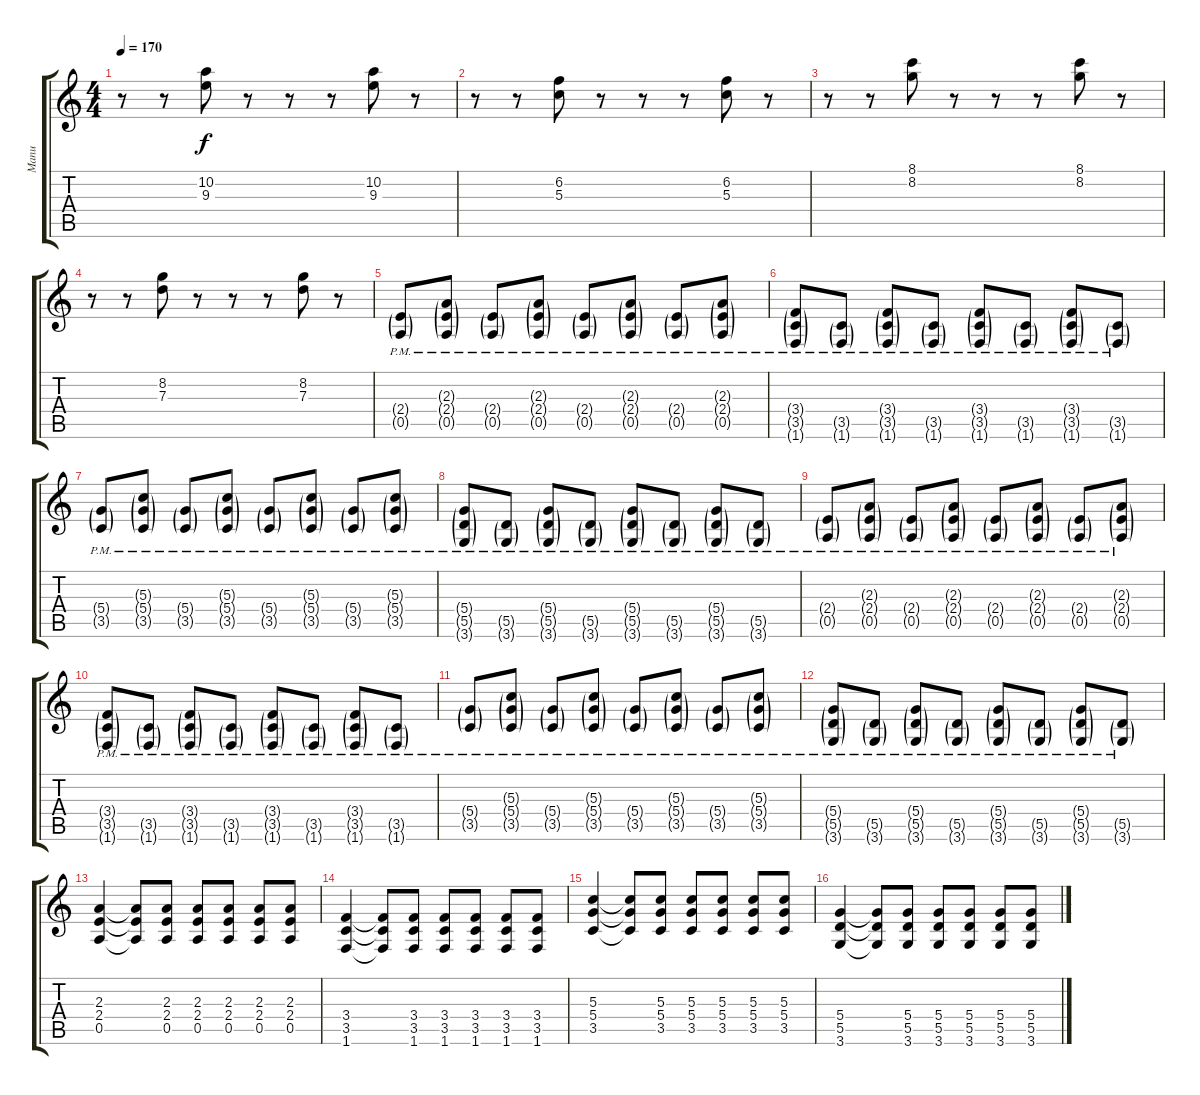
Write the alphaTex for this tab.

\track ("Manu" "Manu") {instrument overdrivenguitar}
\staff {score tabs}
\tuning (E4 B3 G3 D3 A2 E2) {hide}
\ts (4 4)
\tempo 170
\clef g2
\ks c
r.8{dy f} r.8 (10.2 9.3).8 r.8 r.8 r.8 (10.2 9.3).8 r.8 |
r.8 r.8 (6.2 5.3).8 r.8 r.8 r.8 (6.2 5.3).8 r.8 |
r.8 r.8 (8.1 8.2).8 r.8 r.8 r.8 (8.1 8.2).8 r.8 |
r.8 r.8 (8.2 7.3).8 r.8 r.8 r.8 (8.2 7.3).8 r.8 |
(2.4{g pm} 0.5{g pm}).8 (2.3{g pm} 2.4{g pm} 0.5{g pm}).8 (2.4{g pm} 0.5{g pm}).8 (2.3{g pm} 2.4{g pm} 0.5{g pm}).8 (2.4{g pm} 0.5{g pm}).8 (2.3{g pm} 2.4{g pm} 0.5{g pm}).8 (2.4{g pm} 0.5{g pm}).8 (2.3{g pm} 2.4{g pm} 0.5{g pm}).8 |
(3.4{g pm} 3.5{g pm} 1.6{g pm}).8 (3.5{g pm} 1.6{g pm}).8 (3.4{g pm} 3.5{g pm} 1.6{g pm}).8 (3.5{g pm} 1.6{g pm}).8 (3.4{g pm} 3.5{g pm} 1.6{g pm}).8 (3.5{g pm} 1.6{g pm}).8 (3.4{g pm} 3.5{g pm} 1.6{g pm}).8 (3.5{g pm} 1.6{g pm}).8 |
(5.4{g pm} 3.5{g pm}).8 (5.3{g pm} 5.4{g pm} 3.5{g pm}).8 (5.4{g pm} 3.5{g pm}).8 (5.3{g pm} 5.4{g pm} 3.5{g pm}).8 (5.4{g pm} 3.5{g pm}).8 (5.3{g pm} 5.4{g pm} 3.5{g pm}).8 (5.4{g pm} 3.5{g pm}).8 (5.3{g pm} 5.4{g pm} 3.5{g pm}).8 |
(5.4{g pm} 5.5{g pm} 3.6{g pm}).8 (5.5{g pm} 3.6{g pm}).8 (5.4{g pm} 5.5{g pm} 3.6{g pm}).8 (5.5{g pm} 3.6{g pm}).8 (5.4{g pm} 5.5{g pm} 3.6{g pm}).8 (5.5{g pm} 3.6{g pm}).8 (5.4{g pm} 5.5{g pm} 3.6{g pm}).8 (5.5{g pm} 3.6{g pm}).8 |
(2.4{g pm} 0.5{g pm}).8 (2.3{g pm} 2.4{g pm} 0.5{g pm}).8 (2.4{g pm} 0.5{g pm}).8 (2.3{g pm} 2.4{g pm} 0.5{g pm}).8 (2.4{g pm} 0.5{g pm}).8 (2.3{g pm} 2.4{g pm} 0.5{g pm}).8 (2.4{g pm} 0.5{g pm}).8 (2.3{g pm} 2.4{g pm} 0.5{g pm}).8 |
(3.4{g pm} 3.5{g pm} 1.6{g pm}).8 (3.5{g pm} 1.6{g pm}).8 (3.4{g pm} 3.5{g pm} 1.6{g pm}).8 (3.5{g pm} 1.6{g pm}).8 (3.4{g pm} 3.5{g pm} 1.6{g pm}).8 (3.5{g pm} 1.6{g pm}).8 (3.4{g pm} 3.5{g pm} 1.6{g pm}).8 (3.5{g pm} 1.6{g pm}).8 |
(5.4{g pm} 3.5{g pm}).8 (5.3{g pm} 5.4{g pm} 3.5{g pm}).8 (5.4{g pm} 3.5{g pm}).8 (5.3{g pm} 5.4{g pm} 3.5{g pm}).8 (5.4{g pm} 3.5{g pm}).8 (5.3{g pm} 5.4{g pm} 3.5{g pm}).8 (5.4{g pm} 3.5{g pm}).8 (5.3{g pm} 5.4{g pm} 3.5{g pm}).8 |
(5.4{g pm} 5.5{g pm} 3.6{g pm}).8 (5.5{g pm} 3.6{g pm}).8 (5.4{g pm} 5.5{g pm} 3.6{g pm}).8 (5.5{g pm} 3.6{g pm}).8 (5.4{g pm} 5.5{g pm} 3.6{g pm}).8 (5.5{g pm} 3.6{g pm}).8 (5.4{g pm} 5.5{g pm} 3.6{g pm}).8 (5.5{g pm} 3.6{g pm}).8 |
(2.3 2.4 0.5).4 (2.3{t} 2.4{t} 0.5{t}).8 (2.3 2.4 0.5).8 (2.3 2.4 0.5).8 (2.3 2.4 0.5).8 (2.3 2.4 0.5).8 (2.3 2.4 0.5).8 |
(3.4 3.5 1.6).4 (3.4{t} 3.5{t} 1.6{t}).8 (3.4 3.5 1.6).8 (3.4 3.5 1.6).8 (3.4 3.5 1.6).8 (3.4 3.5 1.6).8 (3.4 3.5 1.6).8 |
(5.3 5.4 3.5).4 (5.3{t} 5.4{t} 3.5{t}).8 (5.3 5.4 3.5).8 (5.3 5.4 3.5).8 (5.3 5.4 3.5).8 (5.3 5.4 3.5).8 (5.3 5.4 3.5).8 |
(5.4 5.5 3.6).4 (5.4{t} 5.5{t} 3.6{t}).8 (5.4 5.5 3.6).8 (5.4 5.5 3.6).8 (5.4 5.5 3.6).8 (5.4 5.5 3.6).8 (5.4 5.5 3.6).8
